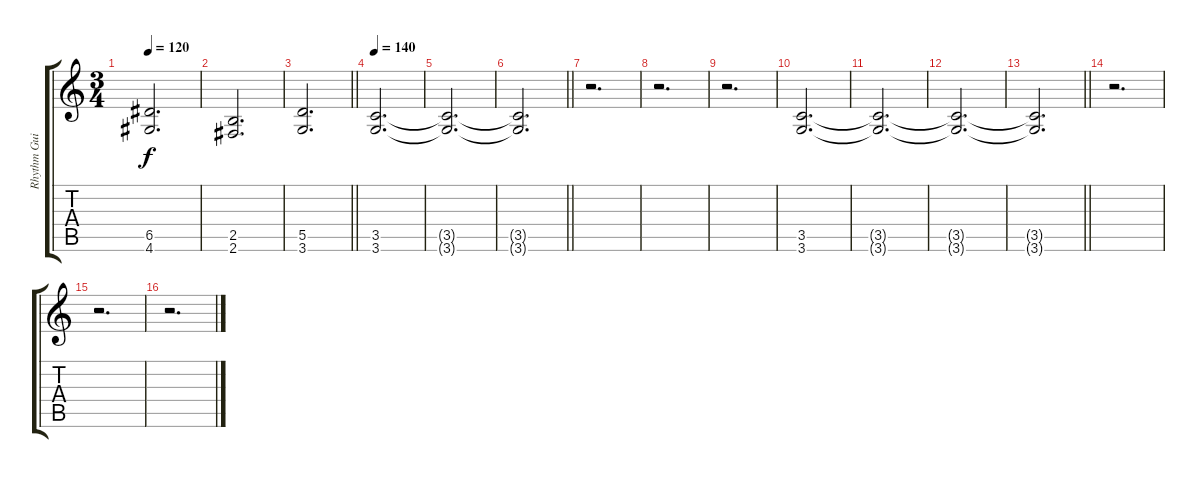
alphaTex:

\track ("Rhythm Guitar 2" "Rhythm Gui") {instrument overdrivenguitar}
\staff {score tabs}
\tuning (E4 B3 G3 D3 A2 E2) {hide}
\ts (3 4)
\tempo 120
\clef g2
\ks c
(6.5 4.6).2{d dy f} |
(2.5 2.6).2{d} |
\barLineRight lightlight
(5.5 3.6).2{d} |
\tempo 140
(3.5 3.6).2{d} |
(3.5{t} 3.6{t}).2{d} |
\barLineRight lightlight
(3.5{t} 3.6{t}).2{d} |
r.2{d} |
r.2{d} |
r.2{d} |
(3.5 3.6).2{d} |
(3.5{t} 3.6{t}).2{d} |
(3.5{t} 3.6{t}).2{d} |
\barLineRight lightlight
(3.5{t} 3.6{t}).2{d} |
r.2{d} |
r.2{d} |
r.2{d}
